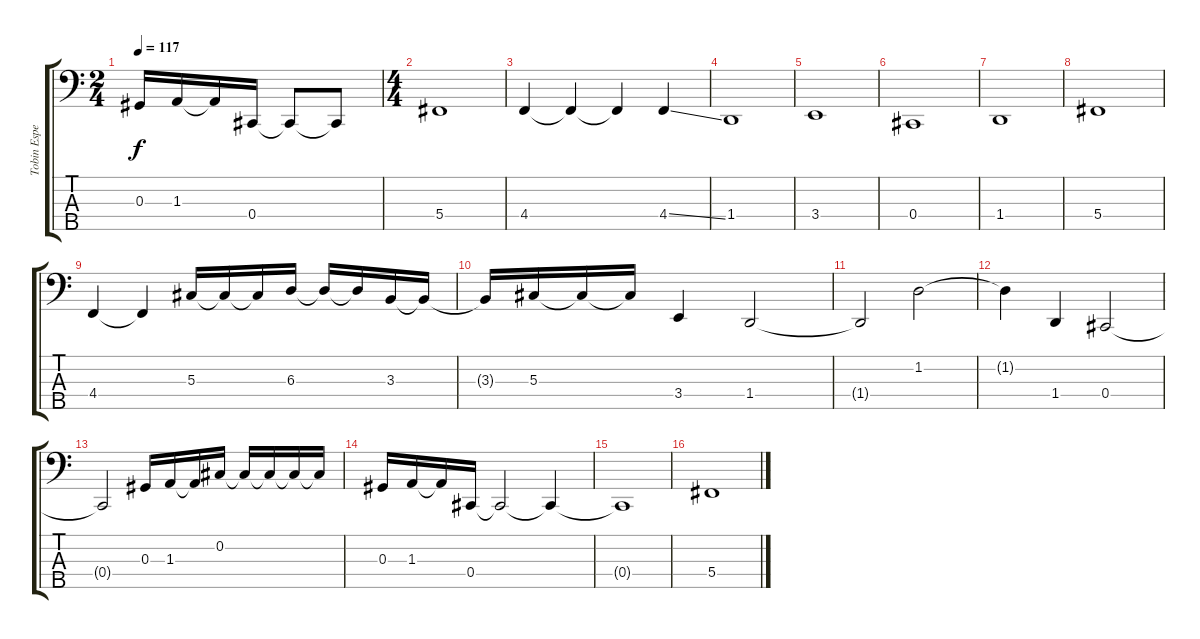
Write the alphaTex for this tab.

\track ("Tobin Esperance (Bass)" "Tobin Espe") {instrument electricbassfinger}
\staff {score tabs}
\tuning (Gb2 Db2 Ab1 Db1 Ab0) {hide}
\ts (2 4)
\tempo 117
\clef f4
\ks c
0.3.16{dy f} 1.3.16 1.3{t}.16 0.4.16 0.4{t}.8 0.4{t}.8 |
\ts (4 4)
5.4.1 |
4.4.4 4.4{t}.4 4.4{t}.4 4.4{ss}.4 |
1.4.1 |
3.4.1 |
0.4.1 |
1.4.1 |
5.4.1 |
4.4.4 4.4{t}.4 5.3.16 5.3{t}.16 5.3{t}.16 6.3.16 6.3{t}.16 6.3{t}.16 3.3.16 3.3{t}.16 |
3.3{t}.16 5.3.16 5.3{t}.16 5.3{t}.16 3.4.4 1.4.2 |
1.4{t}.2 1.2.2 |
1.2{t}.4 1.4.4 0.4.2 |
0.4{t}.2 0.3.16 1.3.16 1.3{t}.16 0.2.16 0.2{t}.16 0.2{t}.16 0.2{t}.16 0.2{t}.16 |
0.3.16 1.3.16 1.3{t}.16 0.4.16 0.4{t}.2 0.4{t}.4 |
0.4{t}.1 |
5.4.1
